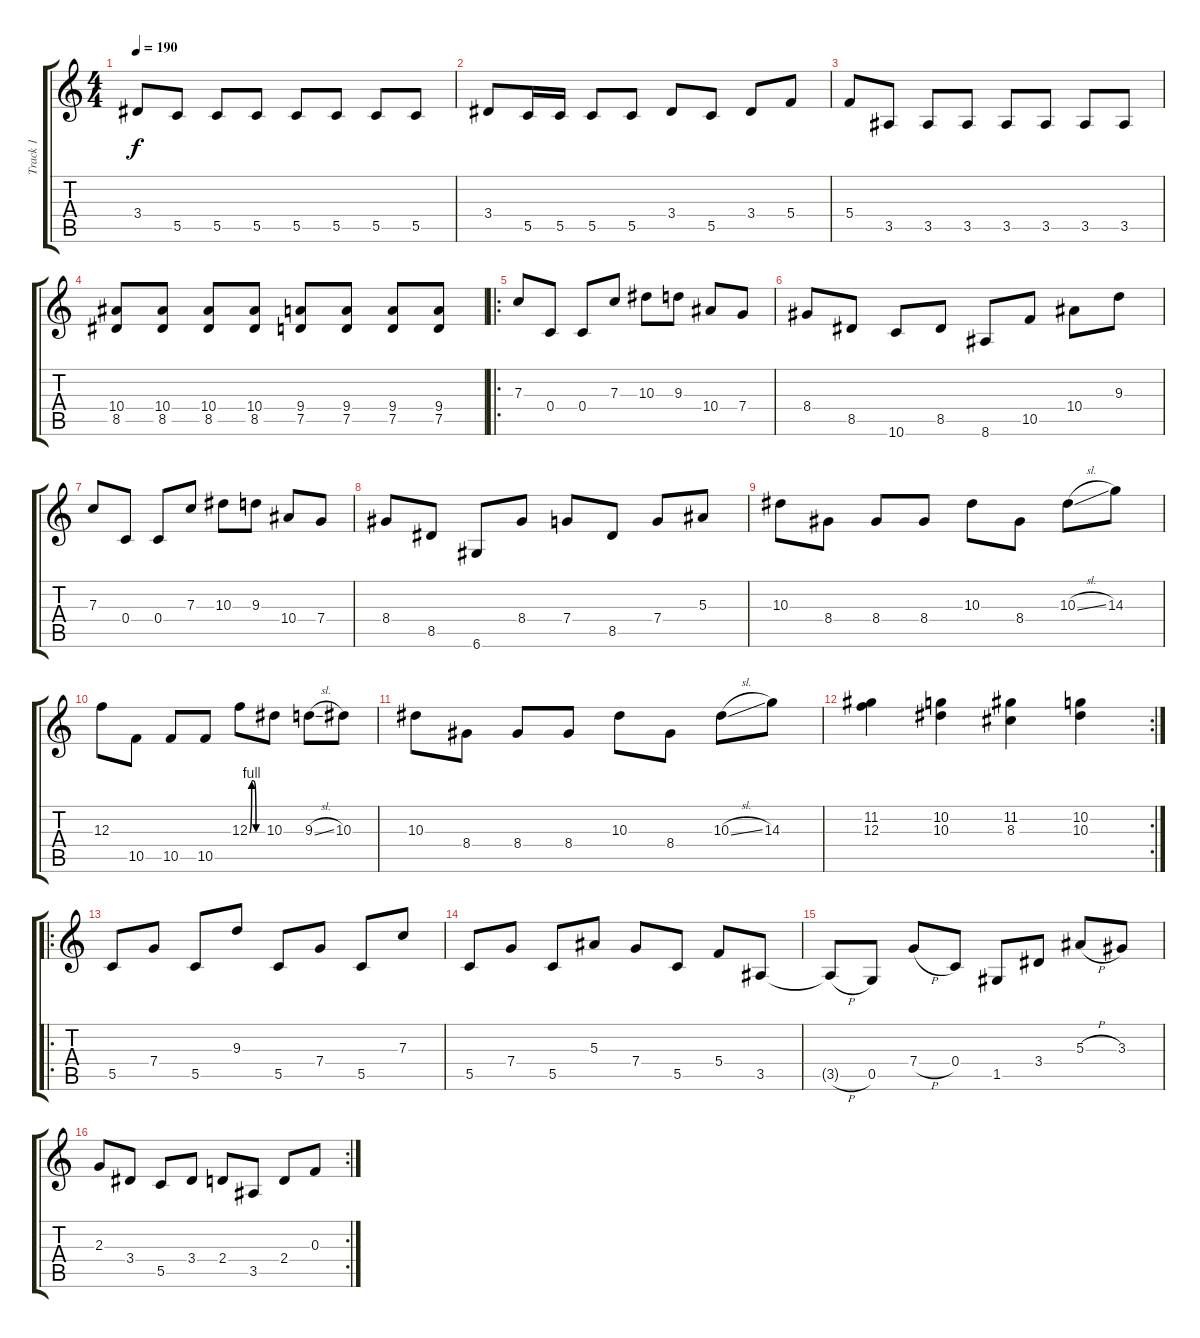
\track ("Track 1" "Track 1") {instrument distortionguitar}
\staff {score tabs}
\tuning (D4 A3 F3 C3 G2 D2) {hide}
\ts (4 4)
\tempo 190
\clef g2
\ks c
3.4.8{dy f} 5.5.8 5.5.8 5.5.8 5.5.8 5.5.8 5.5.8 5.5.8 |
3.4.8 5.5.16 5.5.16 5.5.8 5.5.8 3.4.8 5.5.8 3.4.8 5.4.8 |
5.4.8 3.5.8 3.5.8 3.5.8 3.5.8 3.5.8 3.5.8 3.5.8 |
(10.4 8.5).8 (10.4 8.5).8 (10.4 8.5).8 (10.4 8.5).8 (9.4 7.5).8 (9.4 7.5).8 (9.4 7.5).8 (9.4 7.5).8 |
\ro
7.3.8 0.4.8 0.4.8 7.3.8 10.3.8 9.3.8 10.4.8 7.4.8 |
8.4.8 8.5.8 10.6.8 8.5.8 8.6.8 10.5.8 10.4.8 9.3.8 |
7.3.8 0.4.8 0.4.8 7.3.8 10.3.8 9.3.8 10.4.8 7.4.8 |
8.4.8 8.5.8 6.6.8 8.4.8 7.4.8 8.5.8 7.4.8 5.3.8 |
10.3.8 8.4.8 8.4.8 8.4.8 10.3.8 8.4.8 10.3{sl}.8 14.3.8 |
12.3.8 10.5.8 10.5.8 10.5.8 12.3{be (custom 0 0 10 4 20 4 30 0 60 0)}.8 10.3.8 9.3{sl}.8 10.3.8 |
10.3.8 8.4.8 8.4.8 8.4.8 10.3.8 8.4.8 10.3{sl}.8 14.3.8 |
\rc 2
(11.2 12.3).4 (10.2 10.3).4 (11.2 8.3).4 (10.2 10.3).4 |
\ro
5.5.8 7.4.8 5.5.8 9.3.8 5.5.8 7.4.8 5.5.8 7.3.8 |
5.5.8 7.4.8 5.5.8 5.3.8 7.4.8 5.5.8 5.4.8 3.5.8 |
3.5{h t}.8 0.5.8 7.4{h}.8 0.4.8 1.5.8 3.4.8 5.3{h}.8 3.3.8 |
\rc 2
2.3.8 3.4.8 5.5.8 3.4.8 2.4.8 3.5.8 2.4.8 0.3.8
